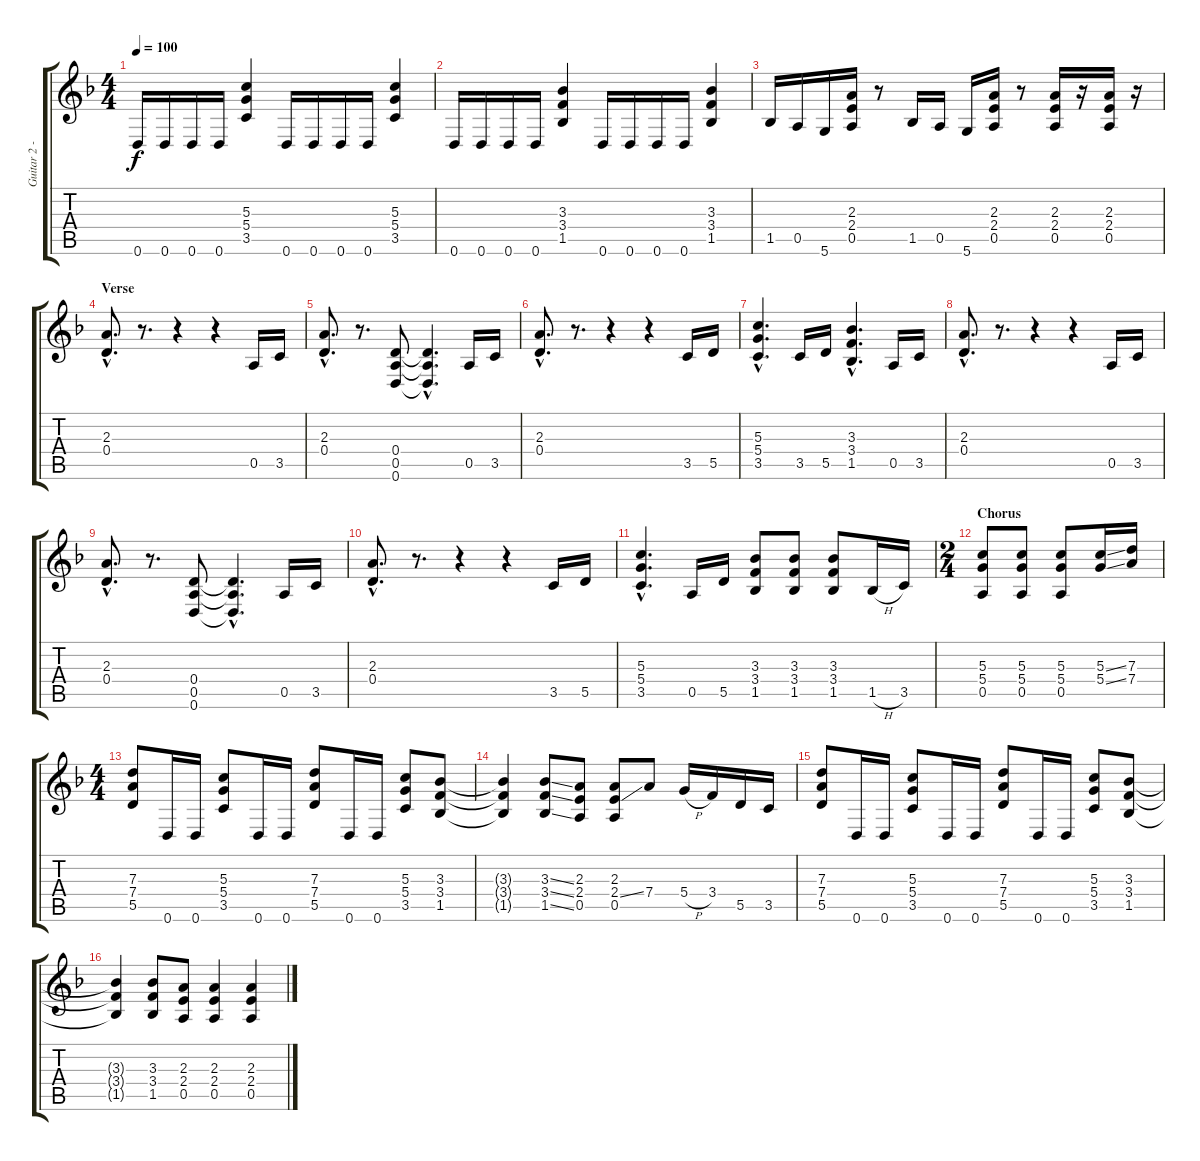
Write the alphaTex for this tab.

\track ("Guitar 2 - Chris Caffery" "Guitar 2 -") {instrument distortionguitar}
\staff {score tabs}
\tuning (E4 B3 G3 D3 A2 D2) {hide}
\ts (4 4)
\tempo 100
\clef g2
\ks f
0.6.16{dy f} 0.6.16 0.6.16 0.6.16 (5.3 5.4 3.5).4 0.6.16 0.6.16 0.6.16 0.6.16 (5.3 5.4 3.5).4 |
0.6.16 0.6.16 0.6.16 0.6.16 (3.3 3.4 1.5).4 0.6.16 0.6.16 0.6.16 0.6.16 (3.3 3.4 1.5).4 |
1.5.16 0.5.16 5.6.16 (2.3 2.4 0.5).16 r.8 1.5.16 0.5.16 5.6.16 (2.3 2.4 0.5).16 r.8 (2.3 2.4 0.5).16 r.16 (2.3 2.4 0.5).16 r.16 |
\section ("" "Verse")
(2.3{hac} 0.4{hac}).8{d} r.8{d} r.4 r.4 0.5.16 3.5.16 |
(2.3{hac} 0.4{hac}).8{d} r.8{d} (0.4 0.5 0.6).8 (0.4{hac t} 0.5{hac t} 0.6{hac t}).4{d} 0.5.16 3.5.16 |
(2.3{hac} 0.4{hac}).8{d} r.8{d} r.4 r.4 3.5.16 5.5.16 |
(5.3{hac} 5.4{hac} 3.5{hac}).4{d} 3.5.16 5.5.16 (3.3{hac} 3.4{hac} 1.5{hac}).4{d} 0.5.16 3.5.16 |
(2.3{hac} 0.4{hac}).8{d} r.8{d} r.4 r.4 0.5.16 3.5.16 |
(2.3{hac} 0.4{hac}).8{d} r.8{d} (0.4 0.5 0.6).8 (0.4{hac t} 0.5{hac t} 0.6{hac t}).4{d} 0.5.16 3.5.16 |
(2.3{hac} 0.4{hac}).8{d} r.8{d} r.4 r.4 3.5.16 5.5.16 |
(5.3{hac} 5.4{hac} 3.5{hac}).4{d} 0.5.16 5.5.16 (3.3 3.4 1.5).8 (3.3 3.4 1.5).8 (3.3 3.4 1.5).8 1.5{h}.16 3.5.16 |
\ts (2 4)
\section ("" "Chorus")
(5.3 5.4 0.5).8 (5.3 5.4 0.5).8 (5.3 5.4 0.5).8 (5.3{ss} 5.4{ss}).16 (7.3 7.4).16 |
\ts (4 4)
(7.3 7.4 5.5).8 0.6.16 0.6.16 (5.3 5.4 3.5).8 0.6.16 0.6.16 (7.3 7.4 5.5).8 0.6.16 0.6.16 (5.3 5.4 3.5).8 (3.3 3.4 1.5).8 |
(3.3{t} 3.4{t} 1.5{t}).4 (3.3{ss} 3.4{ss} 1.5{ss}).8 (2.3 2.4 0.5).8 (2.3 2.4{ss} 0.5).8 7.4.8 5.4{h}.16 3.4.16 5.5.16 3.5.16 |
(7.3 7.4 5.5).8 0.6.16 0.6.16 (5.3 5.4 3.5).8 0.6.16 0.6.16 (7.3 7.4 5.5).8 0.6.16 0.6.16 (5.3 5.4 3.5).8 (3.3 3.4 1.5).8 |
(3.3{t} 3.4{t} 1.5{t}).4 (3.3 3.4 1.5).8 (2.3 2.4 0.5).8 (2.3 2.4 0.5).4 (2.3 2.4 0.5).4
